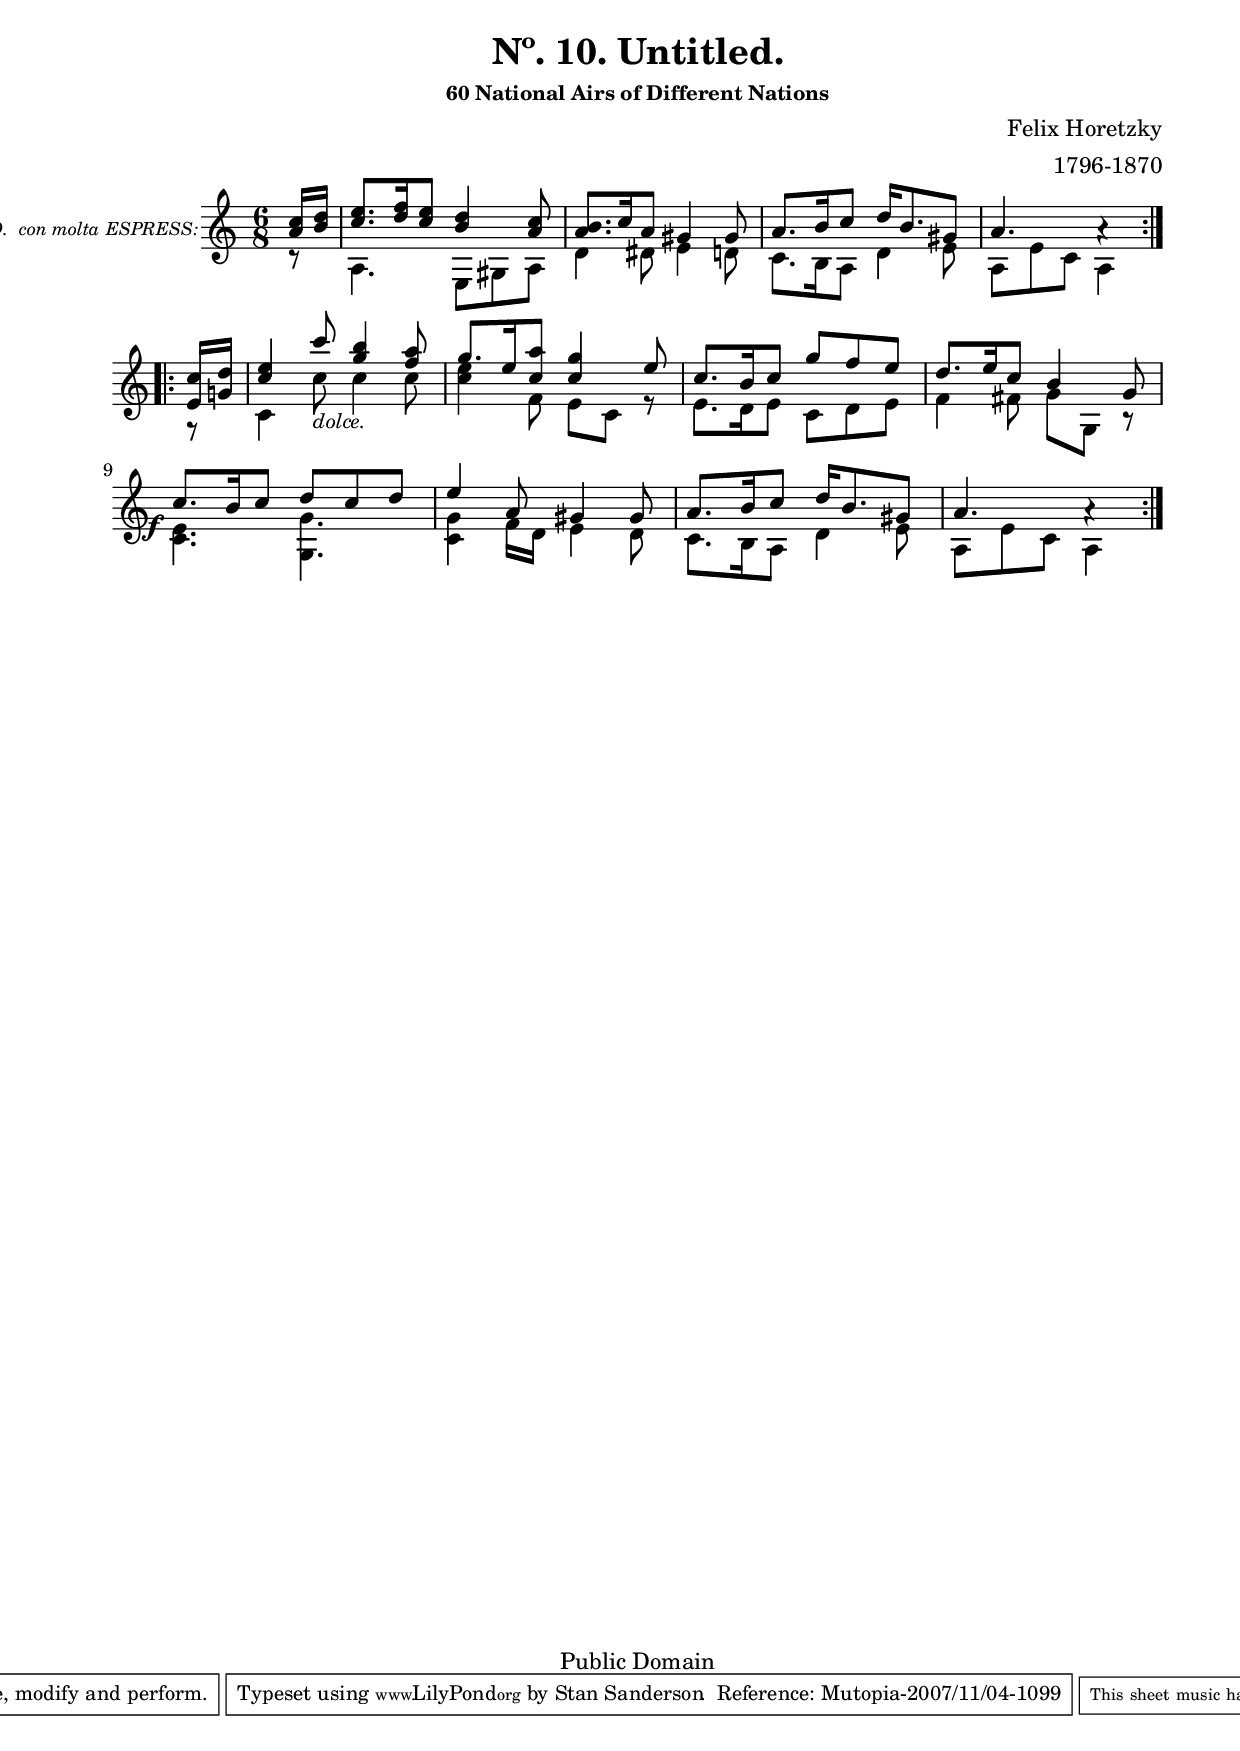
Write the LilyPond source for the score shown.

% Entered on Nov 3, 2007
\version "2.11.34"
%#(set-global-staff-size 17) 

\paper {
%	#(set-paper-size "a4")
%	#(set-paper-size "letter")
	left-margin = 0.75 \in
	line-width = 7.0 \in
	between-system-padding = #2.0
	between-system-space = #2.0
	ragged-last-bottom = ##t 
	ragged-bottom = ##f
}

\header {
	title = "Nº. 10. Untitled."
	subtitle = ""
	subsubtitle = "60 National Airs of Different Nations"
	composer = \markup{\column \right-align 
	{\line {Felix Horetzky} 1796-1870}}
	meter = ""
% MUTOPIA
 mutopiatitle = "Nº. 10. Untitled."
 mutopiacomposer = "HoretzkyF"
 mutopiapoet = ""
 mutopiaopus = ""
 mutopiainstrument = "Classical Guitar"
 date = "unk"
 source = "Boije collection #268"
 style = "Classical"
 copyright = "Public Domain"
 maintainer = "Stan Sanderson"
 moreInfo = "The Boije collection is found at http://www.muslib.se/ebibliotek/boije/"
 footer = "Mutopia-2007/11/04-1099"
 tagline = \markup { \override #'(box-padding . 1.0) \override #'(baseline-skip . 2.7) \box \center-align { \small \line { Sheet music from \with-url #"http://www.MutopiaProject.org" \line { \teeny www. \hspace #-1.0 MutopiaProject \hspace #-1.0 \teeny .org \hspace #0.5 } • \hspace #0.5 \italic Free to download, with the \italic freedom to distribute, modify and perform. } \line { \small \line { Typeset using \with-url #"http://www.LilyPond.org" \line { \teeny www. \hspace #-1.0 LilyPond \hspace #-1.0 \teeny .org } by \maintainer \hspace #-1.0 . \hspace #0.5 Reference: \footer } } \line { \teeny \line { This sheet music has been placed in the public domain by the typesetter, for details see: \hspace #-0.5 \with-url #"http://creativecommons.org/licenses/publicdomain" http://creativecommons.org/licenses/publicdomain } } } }
}

%%%%%%%%%%%%%%%%%%%%%%%%%%%%%%%%%%%%
%%
%% Source & comments
%%	
%%  Felix Horetzky was born in Horyszów Ruski, Poland, January 1, 1796.
%%	Little is known about he came to the guitar. He traveled to Vienna
%%	to study under master guitarrist, Mauro Giuliani. He traveled
%%  extensively in Europe as a concert performer and teacher. He wrote
%%  between 100 and 150 pieces for the guitar. He died in Edinburgh
%%  on October 6, 1870.
%%
%%	This piece is from #268, "60 National Airs of Different Nations",
%%	in the Boije collection and is in the public domain.
%%	<http://www.muslib.se/ebibliotek/boije/>
%%	Publisher: Chappell (London), no date given.
%%
%%	Carl Boije (1849-1923) was an amateur guitarist whose vast collection
%%	was donated to the State Library of Sweden after his death.
%%
%%	The dynamic markings for the most part follow the original score; obvious
%%	notation errors have been corrected.
%%
%%%%%%%%%%%%%%%%%%%%%%%%%%%%%%%%%%%%

\include "english.ly"

%%%% shortcuts

dol = \markup { \smaller\italic "dolce."}
cres = \markup{\smaller\italic"cresc:"}
cress = \markup{\tiny\smaller\italic"cresc:"}
espr = \markup{\smaller\italic"espres:"}
rit = \markup{\smaller\italic"ritart:"}
atem = \markup{\smaller\italic"a tempo:"}
smz = \markup{\smaller\italic"smorz:"} % smorzando
showTup = { \override TupletNumber #'transparent = ##f
		\override TupletBracket #'transparent = ##f }
hideTup = { \override TupletNumber #'transparent = ##t
		\override TupletBracket #'transparent = ##t }
seg = \markup {\smaller \smaller \musicglyph #"scripts.segno"}
cod = \markup {\smaller \vcenter "to" \hspace #0.7 \smaller \vcenter \musicglyph #"scripts.coda"}
toseg = \markup { \bold \vcenter "to" \hspace #0.7 \vcenter \smaller \musicglyph #"scripts.segno" }
fin = \markup {\smaller \smaller \bold \italic "Fine."}		
I = \once \override NoteColumn #'ignore-collision = ##t	

%% End shortcuts


%%%%%%%%%%
%% Reminders
%
%    \once \override DynamicText #'extra-offset = #'(-3.75 . 5.5)
%    \once \override TextScript #'extra-offset = #'( 0.8 . -2.3 )
%
%%%%%%%%%%

upper = \relative c''{
	\set Staff.instrumentName=\markup{ \center-align 
	{\smaller\bold "Nº. 10  " \smaller\smaller\italic "ANDANTINO. "
	\tiny\italic"con molta" \tiny\italic"ESPRESS:"}}
	\repeat volta 2 {
		\partial 8*1 <c a>16 <d b> |
		<e c>8. <f d>16 <e c>8 <d b>4 <c a>8 |
		<b a>8. c16 a8 gs4 gs8 |
		a8. b16 c8 d16 b8. gs8 |
		a4. a4\rest 
	}
	\repeat volta 2 {
		<c e,>16 <d g,!> |
		<e c>4 c'8 <b g>4 <a f>8 |
		g8. e16 <a c,>8 <g c,>4 e8 |
		c8. b16 c8 g'8 f e |
		d8. e16 c8 b4 g8 |
		c8. b16 c8 d c d |
		e4 a,8 gs4 gs8 |
		a8. b16 c8 d16 b8. gs8 |
		a4. a4\rest		
	}
}
		

lower = \relative c' { 
	\override Staff.NoteCollision 
	#'merge-differently-headed = ##t
	\repeat volta 2 {
		\partial 8*1 r8 |
		a4. e8 gs a |
		d4 ds8 e4 d8 |
		c8. b16 a8 d4 e8 |
		a, e' c a4
	}
	\repeat volta 2 {
		r8 |
		<<\voiceFour c4\\{\voiceTwo s4 c'8_\dol c4 c8}>> |
		<e c>4 f,8 e c r |
		e8. d16 e8 c d e |
		f4 fs8 g g, r |
		\once \override DynamicText #'extra-offset = #'(-2.6 . 3.5)
		<e' c>4._\f <g g,> |
		<g c,>4 f16 d e4 d8 |
		c8. b16 a8 d4 e8 |
		a, e' c a4
	}
}

staffClassicalGuitar = \new Staff  {
		\time 6/8
		\key c \major
		\set Staff.connectArpeggios = ##t
		\set Staff.midiInstrument="acoustic guitar (nylon)"
		<<
			\new Voice = A { \voiceOne  \upper }			
			\new Voice = C { \voiceFour  \lower }
		>>
%%		\bar "||"   %%  "|."
}

\score { 
		<<
			\staffClassicalGuitar
		>>
		}
		
\layout  {\context {
   \Staff
   \consists Span_arpeggio_engraver
 } }

\score {
%%	\unfoldRepeats
	\staffClassicalGuitar
	\midi {
		\context {
			\Score
			tempoWholesPerMinute = #(ly:make-moment 80 4)
		}
		\context {
			\Voice
			\remove "Dynamic_performer"
	    }
    }
}
